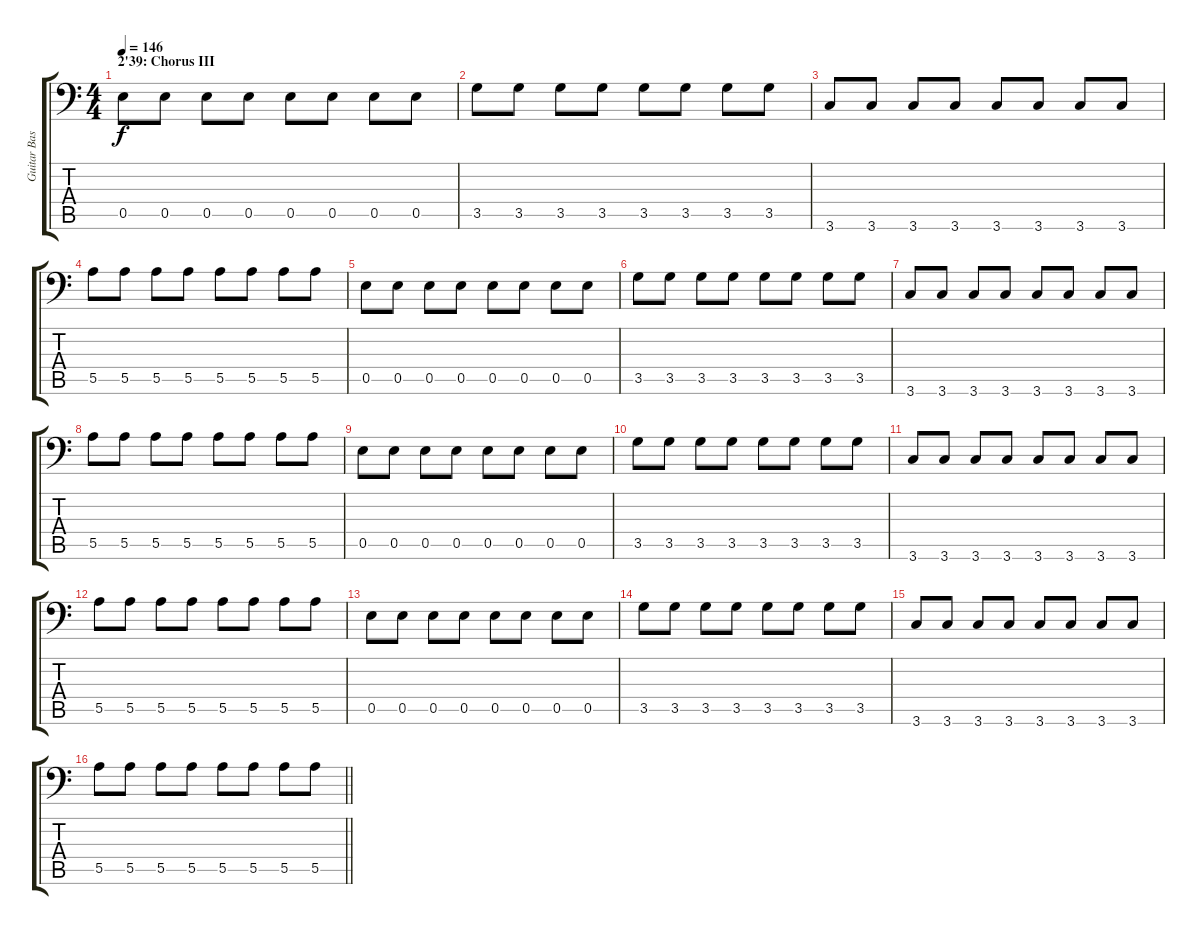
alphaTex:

\track ("Guitar Bass" "Guitar Bas") {instrument electricbassfinger}
\staff {score tabs}
\tuning (B3 Gb3 D3 A2 E2 A1) {hide}
\ts (4 4)
\section ("" "2'39: Chorus III")
\tempo 146
\clef f4
\ks c
0.5.8{dy f} 0.5.8 0.5.8 0.5.8 0.5.8 0.5.8 0.5.8 0.5.8 |
3.5.8 3.5.8 3.5.8 3.5.8 3.5.8 3.5.8 3.5.8 3.5.8 |
3.6.8 3.6.8 3.6.8 3.6.8 3.6.8 3.6.8 3.6.8 3.6.8 |
5.5.8 5.5.8 5.5.8 5.5.8 5.5.8 5.5.8 5.5.8 5.5.8 |
0.5.8 0.5.8 0.5.8 0.5.8 0.5.8 0.5.8 0.5.8 0.5.8 |
3.5.8 3.5.8 3.5.8 3.5.8 3.5.8 3.5.8 3.5.8 3.5.8 |
3.6.8 3.6.8 3.6.8 3.6.8 3.6.8 3.6.8 3.6.8 3.6.8 |
5.5.8 5.5.8 5.5.8 5.5.8 5.5.8 5.5.8 5.5.8 5.5.8 |
0.5.8 0.5.8 0.5.8 0.5.8 0.5.8 0.5.8 0.5.8 0.5.8 |
3.5.8 3.5.8 3.5.8 3.5.8 3.5.8 3.5.8 3.5.8 3.5.8 |
3.6.8 3.6.8 3.6.8 3.6.8 3.6.8 3.6.8 3.6.8 3.6.8 |
5.5.8 5.5.8 5.5.8 5.5.8 5.5.8 5.5.8 5.5.8 5.5.8 |
0.5.8 0.5.8 0.5.8 0.5.8 0.5.8 0.5.8 0.5.8 0.5.8 |
3.5.8 3.5.8 3.5.8 3.5.8 3.5.8 3.5.8 3.5.8 3.5.8 |
3.6.8 3.6.8 3.6.8 3.6.8 3.6.8 3.6.8 3.6.8 3.6.8 |
\barLineRight lightlight
5.5.8 5.5.8 5.5.8 5.5.8 5.5.8 5.5.8 5.5.8 5.5.8
